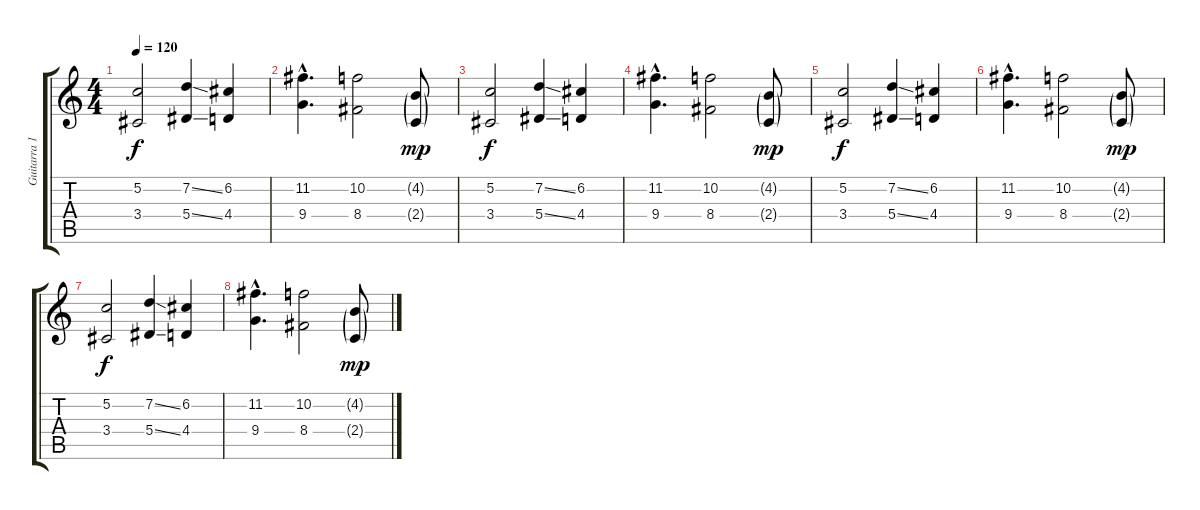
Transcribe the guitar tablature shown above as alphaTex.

\track ("Guitarra 1" "Guitarra 1") {instrument distortionguitar}
\staff {score tabs}
\tuning (C4 G3 Eb3 Bb2 F2 C2) {hide}
\ts (4 4)
\tempo 120
\clef g2
\ks c
(5.2 3.4).2{dy f} (7.2{ss} 5.4{ss}).4 (6.2 4.4).4 |
(11.2{hac} 9.4{hac}).4{d} (10.2 8.4).2 (4.2{g} 2.4{g}).8{dy mp} |
(5.2 3.4).2{dy f} (7.2{ss} 5.4{ss}).4 (6.2 4.4).4 |
(11.2{hac} 9.4{hac}).4{d} (10.2 8.4).2 (4.2{g} 2.4{g}).8{dy mp} |
(5.2 3.4).2{dy f} (7.2{ss} 5.4{ss}).4 (6.2 4.4).4 |
(11.2{hac} 9.4{hac}).4{d} (10.2 8.4).2 (4.2{g} 2.4{g}).8{dy mp} |
(5.2 3.4).2{dy f} (7.2{ss} 5.4{ss}).4 (6.2 4.4).4 |
(11.2{hac} 9.4{hac}).4{d} (10.2 8.4).2 (4.2{g} 2.4{g}).8{dy mp}
